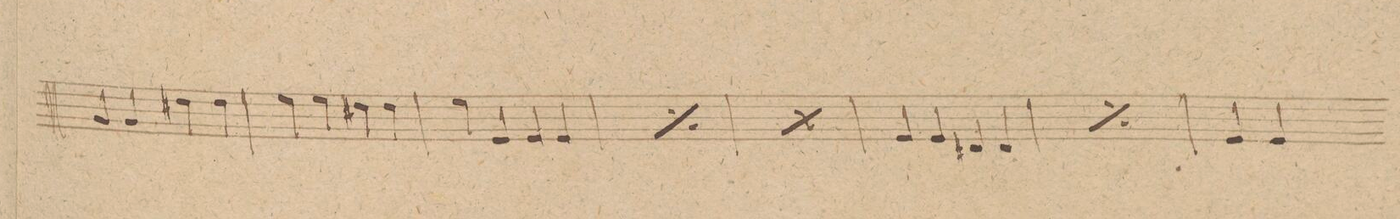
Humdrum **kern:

**kern	**dynam
*I"Alto Viola.	*
*clefC3	*
*k[f#c#g#]	*
*met(c|)	*
*M2/2	*
4A/	.
4A/	.
4e#X\	.
4e#\	.
=60	=60
4f#\	.
4f#\	.
4e#X\	.
4e#\	.
=61	=61
4f#\	.
4F#/	.
4F#/	.
4F#/	.
=62	=62
*rep	*
4f#\	.
4F#/	.
4F#/	.
4F#/	.
*Xrep	*
=63	=63
*rep	*
4f#\	.
4F#/	.
4F#/	.
4F#/	.
*Xrep	*
=64	=64
4F#/	.
4F#/	.
4E#X/	.
4E#/	.
=65	=65
*rep	*
4F#/	.
4F#/	.
4E#X/	.
4E#/	.
*Xrep	*
=66	=66
4F#/	.
4F#/	.
*-	*-
